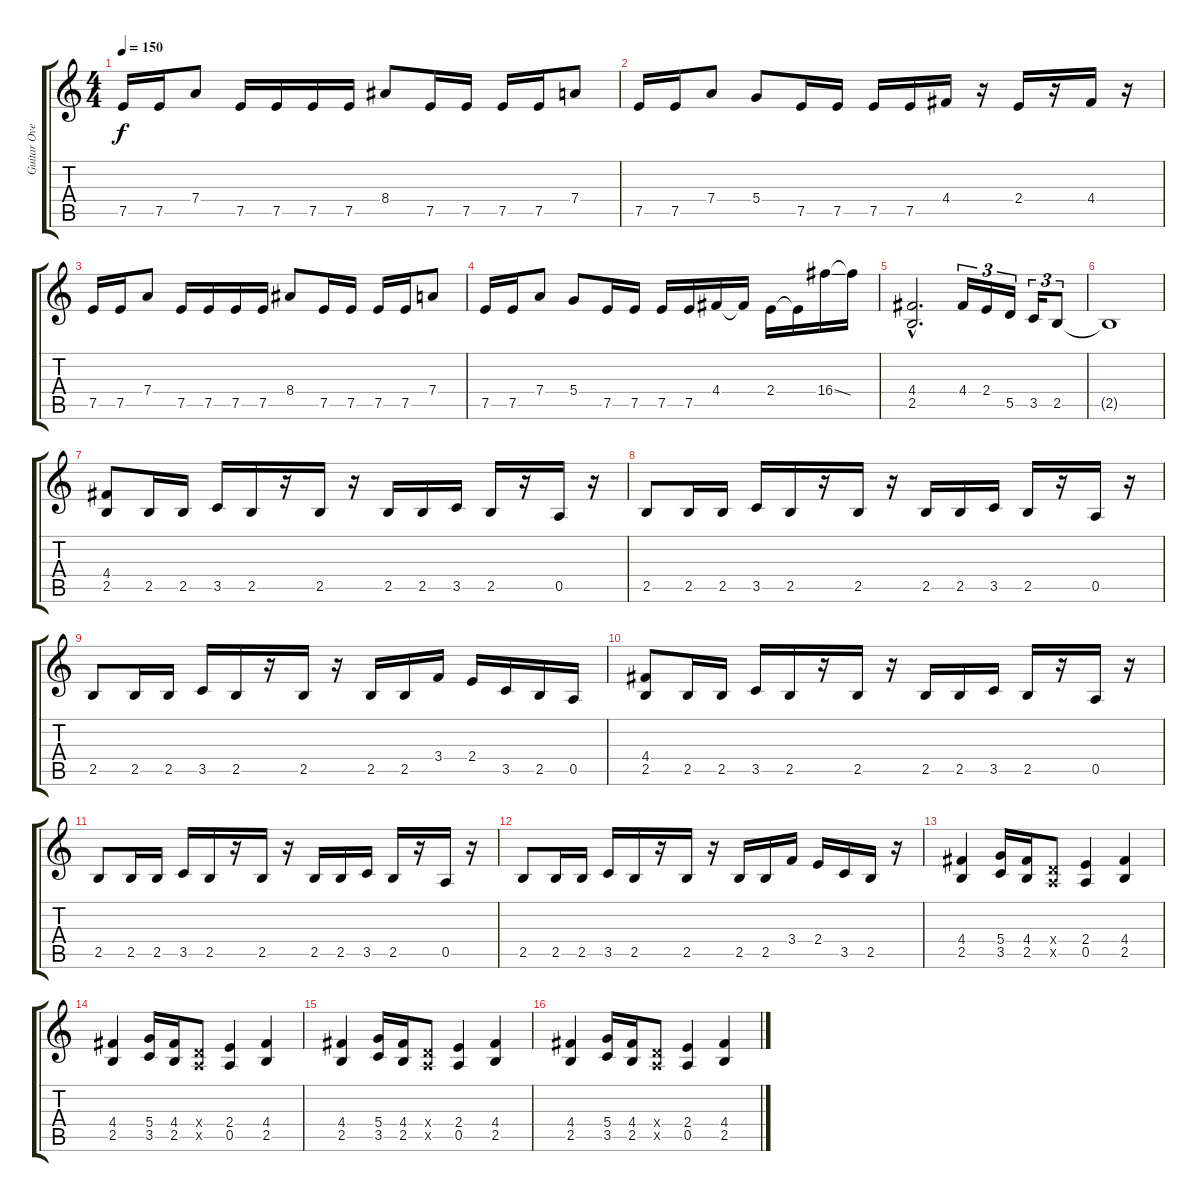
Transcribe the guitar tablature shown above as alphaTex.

\track ("Guitar Overdrive" "Guitar Ove") {instrument overdrivenguitar}
\staff {score tabs}
\tuning (E4 B3 G3 D3 A2 D2) {hide}
\ts (4 4)
\tempo 150
\clef g2
\ks c
7.5.16{dy f} 7.5.16 7.4.8 7.5.16 7.5.16 7.5.16 7.5.16 8.4.8 7.5.16 7.5.16 7.5.16 7.5.16 7.4.8 |
7.5.16 7.5.16 7.4.8 5.4.8 7.5.16 7.5.16 7.5.16 7.5.16 4.4.16 r.16 2.4.16 r.16 4.4.16 r.16 |
7.5.16 7.5.16 7.4.8 7.5.16 7.5.16 7.5.16 7.5.16 8.4.8 7.5.16 7.5.16 7.5.16 7.5.16 7.4.8 |
7.5.16 7.5.16 7.4.8 5.4.8 7.5.16 7.5.16 7.5.16 7.5.16 4.4.16 4.4{t}.16 2.4.16 2.4{t}.16 16.4{ss}.16 16.4{t}.16 |
(4.4{hac} 2.5{hac}).2{d} 4.4.16{tu (3 2)} 2.4.16{tu (3 2)} 5.5.16{tu (3 2)} 3.5.16{tu (3 2)} 2.5.8{tu (3 2)} |
2.5{t}.1 |
(4.4 2.5).8 2.5.16 2.5.16 3.5.16 2.5.16 r.16 2.5.16 r.16 2.5.16 2.5.16 3.5.16 2.5.16 r.16 0.5.16 r.16 |
2.5.8 2.5.16 2.5.16 3.5.16 2.5.16 r.16 2.5.16 r.16 2.5.16 2.5.16 3.5.16 2.5.16 r.16 0.5.16 r.16 |
2.5.8 2.5.16 2.5.16 3.5.16 2.5.16 r.16 2.5.16 r.16 2.5.16 2.5.16 3.4.16 2.4.16 3.5.16 2.5.16 0.5.16 |
(4.4 2.5).8 2.5.16 2.5.16 3.5.16 2.5.16 r.16 2.5.16 r.16 2.5.16 2.5.16 3.5.16 2.5.16 r.16 0.5.16 r.16 |
2.5.8 2.5.16 2.5.16 3.5.16 2.5.16 r.16 2.5.16 r.16 2.5.16 2.5.16 3.5.16 2.5.16 r.16 0.5.16 r.16 |
2.5.8 2.5.16 2.5.16 3.5.16 2.5.16 r.16 2.5.16 r.16 2.5.16 2.5.16 3.4.16 2.4.16 3.5.16 2.5.16 r.16 |
(4.4 2.5).4 (5.4 3.5).16 (4.4 2.5).16 (0.4{x} 0.5{x}).8 (2.4 0.5).4 (4.4 2.5).4 |
(4.4 2.5).4 (5.4 3.5).16 (4.4 2.5).16 (0.4{x} 0.5{x}).8 (2.4 0.5).4 (4.4 2.5).4 |
(4.4 2.5).4 (5.4 3.5).16 (4.4 2.5).16 (0.4{x} 0.5{x}).8 (2.4 0.5).4 (4.4 2.5).4 |
(4.4 2.5).4 (5.4 3.5).16 (4.4 2.5).16 (0.4{x} 0.5{x}).8 (2.4 0.5).4 (4.4 2.5).4
